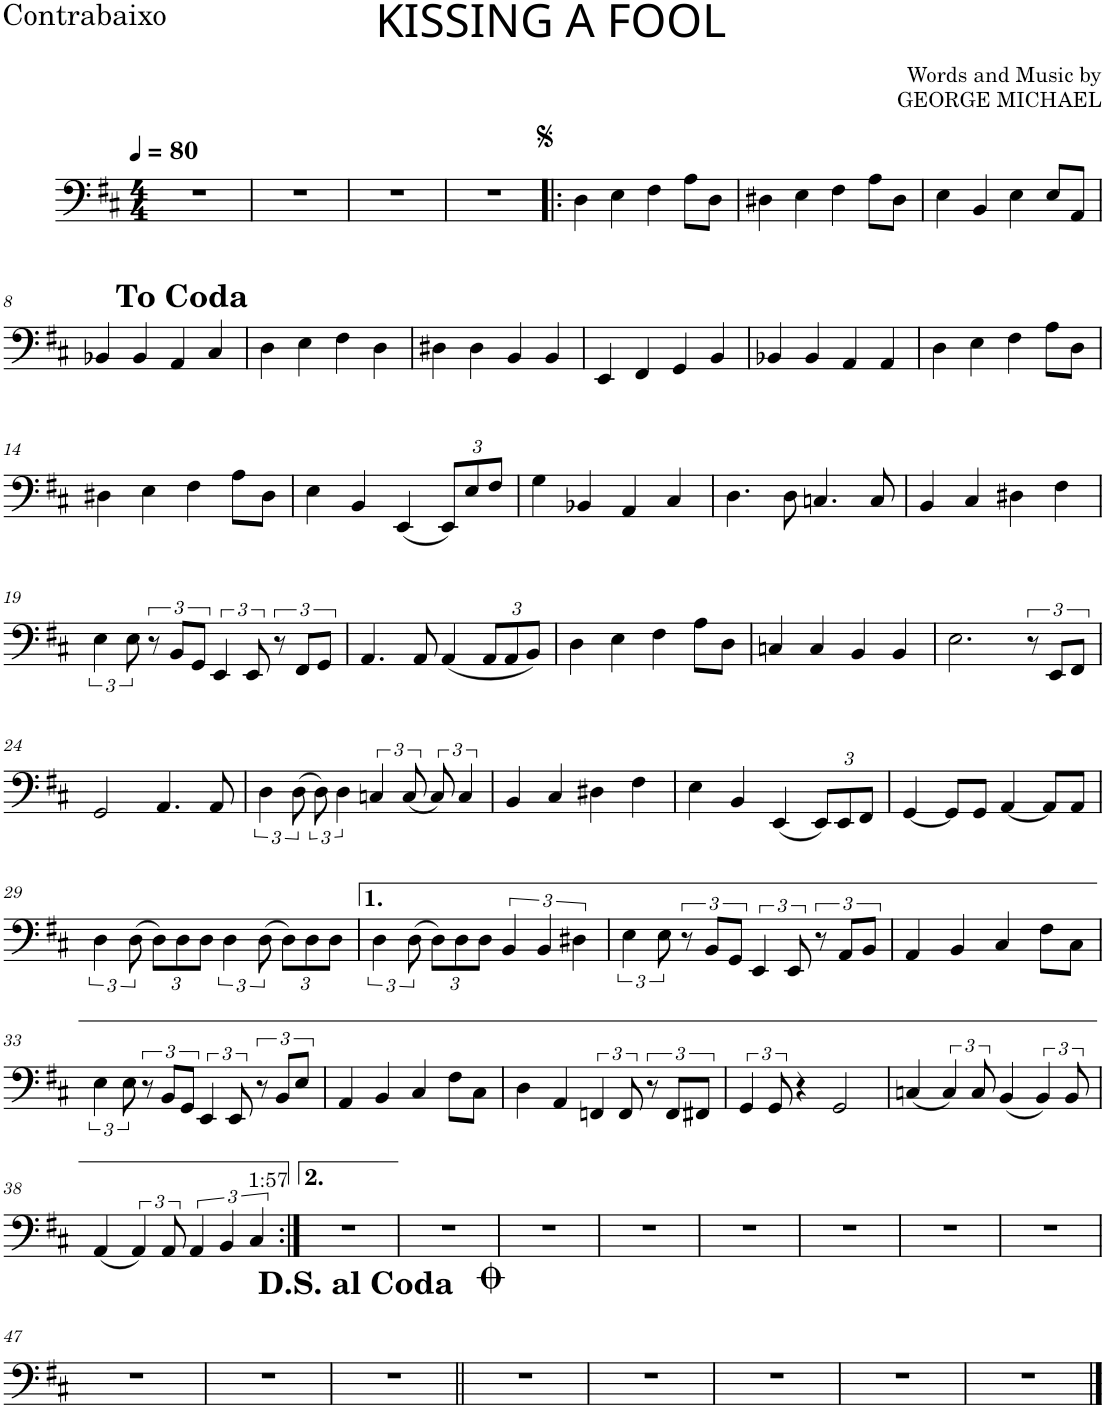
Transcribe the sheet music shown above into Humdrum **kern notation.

**kern
*part1
*staff1
*I"Contrabaixo
*I'Contb.
*clefF4
*Trd7c12
*k[f#c#]
*M4/4
*MM80
=1
1r
=2
1r
=3
1r
=4
1r
=5!|:
4D\
4E\
4F#\
8A\L
8D\J
=6
4D#X\
4E\
4F#\
8A\L
8D#\J
=7
4E\
4BB/
4E\
8E/L
8AA/J
!!LO:LB:g=z
=8
4BB-X/
4BB-/
4AA/
4C#/
=9
4D\
4E\
4F#\
4D\
!LO:TX:a:t=<b><font size="15"/>To Coda</b>
=10
4D#X\
4D#\
4BB/
4BB/
=11
4EE/
4FF#/
4GG/
4BB/
=12
4BB-X/
4BB-/
4AA/
4AA/
=13
4D\
4E\
4F#\
8A\L
8D\J
!!LO:LB:g=z
=14
4D#X\
4E\
4F#\
8A\L
8D#\J
=15
4E\
4BB/
(4EE/
*Xbrackettup
12EE/L)
12E/
12F#/J
=16
4G\
4BB-X/
4AA/
4C#/
=17
4.D\
8D\
4.Cn/
8C/
=18
4BB/
4C#/
4D#X\
4F#\
!!LO:LB:g=z
=19
*brackettup
6E\
12E\
12r
12BB/L
12GG/J
6EE/
12EE/
12r
12FF#/L
12GG/J
=20
4.AA/
8AA/
(4AA/
*Xbrackettup
12AA/L
12AA/
12BB/J)
=21
4D\
4E\
4F#\
8A\L
8D\J
=22
4Cn/
4C/
4BB/
4BB/
=23
2.E\
*brackettup
12r
12EE/L
12FF#/J
!!LO:LB:g=z
=24
2GG/
4.AA/
8AA/
=25
6D\
(12D\
12D\)
6D\
6Cn/
(12C/
12C/)
6C/
=26
4BB/
4C#/
4D#X\
4F#\
=27
4E\
4BB/
(4EE/
*Xbrackettup
12EE/L)
12EE/
12FF#/J
=28
[4GG/
8GG/L]
8GG/J
[4AA/
8AA/L]
8AA/J
!!LO:LB:g=z
=29
*brackettup
6D\
(12D\
*Xbrackettup
12D\L)
12D\
12D\J
*brackettup
6D\
(12D\
*Xbrackettup
12D\L)
12D\
12D\J
=30
*brackettup
6D\
(12D\
*Xbrackettup
12D\L)
12D\
12D\J
*brackettup
6BB/
6BB/
6D#X\
=31
6E\
12E\
12r
12BB/L
12GG/J
6EE/
12EE/
12r
12AA/L
12BB/J
=32
4AA/
4BB/
4C#/
8F#\L
8C#\J
!!LO:LB:g=z
=33
6E\
12E\
12r
12BB/L
12GG/J
6EE/
12EE/
12r
12BB/L
12E/J
=34
4AA/
4BB/
4C#/
8F#\L
8C#\J
=35
4D\
4AA/
6FFn/
12FF/
12r
12FF/L
12FF#X/J
=36
6GG/
12GG/
4r
2GG/
=37
(4Cn/
6C/)
12C/
(4BB/
6BB/)
12BB/
!!LO:LB:g=z
=38
(4AA/
6AA/)
12AA/
6AA/
6BB/
!LO:TX:a:t=1&colon;57
6C#/
=39:|!
1r
=40
1r
=41
1r
=42
1r
=43
1r
=44
1r
=45
1r
=46
1r
!!LO:LB:g=z
=47
1r
=48
1r
=49
1r
!LO:TX:a:t=<b><font size="15"/>D.S. al Coda</b>
=50||
1r
=51
1r
=52
1r
=53
1r
=54
1r
==
*-
